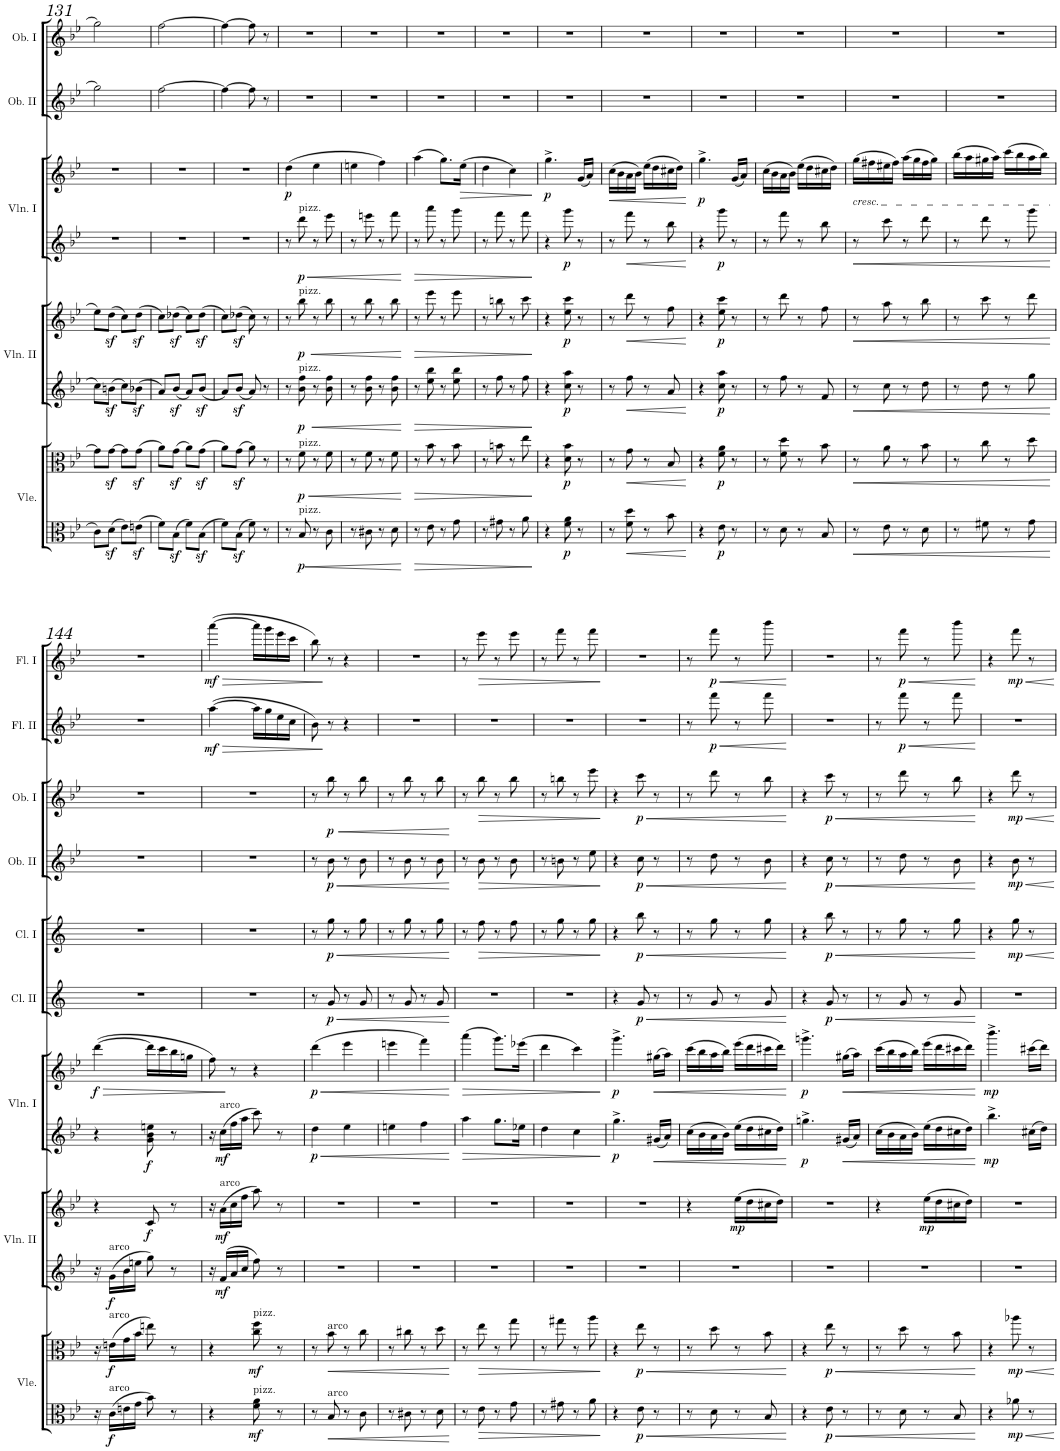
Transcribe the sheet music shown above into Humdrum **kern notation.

**kern	**kern	**dynam	**kern	**kern	**dynam	**kern	**kern	**dynam	**kern	**dynam	**kern	**dynam	**kern	**dynam	**kern	**dynam	**kern	**dynam	**kern	**dynam
*part9	*part9	*part9	*part8	*part8	*part8	*part7	*part7	*part7	*part6	*part6	*part5	*part5	*part4	*part4	*part3	*part3	*part2	*part2	*part1	*part1
*staff12	*staff11	*staff11/12	*staff10	*staff9	*staff9/10	*staff8	*staff7	*staff7/8	*staff6	*staff6	*staff5	*staff5	*staff4	*staff4	*staff3	*staff3	*staff2	*staff2	*staff1	*staff1
*I"Viole.	*	*	*I"Violini II.	*	*	*I"Violini I.	*	*	*I"Clarinetto II in B.	*	*I"Clarinetto I in B.	*	*I"Oboe II.	*	*I"Oboe I.	*	*I"Flauto II.	*	*I"Flauto I.	*
*I'Vle.	*	*	*I'Vln. II	*	*	*I'Vln. I	*	*	*I'Cl. II	*	*I'Cl. I	*	*I'Ob. II	*	*I'Ob. I	*	*I'Fl. II	*	*I'Fl. I	*
!!LO:PB:g=z
*clefC3	*clefC3	*	*clefG2	*clefG2	*	*clefG2	*clefG2	*	*clefG2	*	*clefG2	*	*clefG2	*	*clefG2	*	*clefG2	*	*clefG2	*
*	*	*	*	*	*	*	*	*	*Trd1c2	*	*Trd1c2	*	*	*	*	*	*	*	*	*
*k[b-e-]	*k[b-e-]	*	*k[b-e-]	*k[b-e-]	*	*k[b-e-]	*k[b-e-]	*	*k[]	*	*k[]	*	*k[b-e-]	*	*k[b-e-]	*	*k[b-e-]	*	*k[b-e-]	*
*M2/4	*M2/4	*	*M2/4	*M2/4	*	*M2/4	*M2/4	*	*M2/4	*	*M2/4	*	*M2/4	*	*M2/4	*	*M2/4	*	*M2/4	*
=131	=131	=131	=131	=131	=131	=131	=131	=131	=131	=131	=131	=131	=131	=131	=131	=131	=131	=131	=131	=131
8c\L	8g\L]	.	8cc\L	8ee-\L	.	2r	2r	.	2r	.	2r	.	2gg\]	.	2gg\]	.	2r	.	2r	.
8dz<\J	[8gz<\J	.	8bnz<\J	(8ddz<\J	.	.	.	.	.	.	.	.	.	.	.	.	.	.	.	.
8e-\L	8g\L]	.	8cc\L	8cc\L)	.	.	.	.	.	.	.	.	.	.	.	.	.	.	.	.
8enz<\J	(8gz<\J	.	8b-Xz<\J	(8ddz<\J	.	.	.	.	.	.	.	.	.	.	.	.	.	.	.	.
=132	=132	=132	=132	=132	=132	=132	=132	=132	=132	=132	=132	=132	=132	=132	=132	=132	=132	=132	=132	=132
8f\L	8a\L)	.	8a/L	8cc\L)	.	2r	2r	.	2r	.	2r	.	[2ff\	.	[2ff\	.	2r	.	2r	.
8B-z<\J	(8gz<\J	.	8b-z</J	(8dd-Xz<\J	.	.	.	.	.	.	.	.	.	.	.	.	.	.	.	.
8f\L	8a\L)	.	8a/L	8cc\L)	.	.	.	.	.	.	.	.	.	.	.	.	.	.	.	.
8B-z<\J	(8gz<\J	.	8b-z</J	(8dd-z<\J	.	.	.	.	.	.	.	.	.	.	.	.	.	.	.	.
=133	=133	=133	=133	=133	=133	=133	=133	=133	=133	=133	=133	=133	=133	=133	=133	=133	=133	=133	=133	=133
8f\L	8a\L)	.	8a/L	8cc\L)	.	2r	2r	.	2r	.	2r	.	4ff\_	.	4ff\_	.	2r	.	2r	.
8B-z<\J	(8gz<\J	.	8b-z</J	(8dd-Xz<\J	.	.	.	.	.	.	.	.	.	.	.	.	.	.	.	.
8f\	8a\)	.	8a/	8cc\)	.	.	.	.	.	.	.	.	8ff\]	.	8ff\]	.	.	.	.	.
8r	8r	.	8r	8r	.	.	.	.	.	.	.	.	8r	.	8r	.	.	.	.	.
=134	=134	=134	=134	=134	=134	=134	=134	=134	=134	=134	=134	=134	=134	=134	=134	=134	=134	=134	=134	=134
!	!	!	!	!	!	!	!	!LO:DY:b	!	!	!	!	!	!	!	!	!	!	!	!
8r	8r	.	8r	8r	.	8r	(4dd\	p	2r	.	2r	.	2r	.	2r	.	2r	.	2r	.
!	!	!	!	!	!	!LO:TX:a:t=pizz.	!	!	!	!	!	!	!	!	!	!	!	!	!	!
!	!	!	!	!LO:TX:a:t=pizz.	!	!	!	!	!	!	!	!	!	!	!	!	!	!	!	!
!	!	!	!LO:TX:a:t=pizz.	!	!	!	!	!	!	!	!	!	!	!	!	!	!	!	!	!
!	!LO:TX:a:t=pizz.	!	!	!	!	!	!	!	!	!	!	!	!	!	!	!	!	!	!	!
!LO:TX:a:t=pizz.	!	!	!	!	!	!	!	!	!	!	!	!	!	!	!	!	!	!	!	!
!	!	!LO:HP:b	!	!	!LO:HP:b	!	!	!	!	!	!	!	!	!	!	!	!	!	!	!
!	!	!LO:DY:n=1:b=2	!	!	!	!	!	!	!	!	!	!	!	!	!	!	!	!	!	!
!	!	!LO:DY:n=2:b	!	!	!LO:DY:n=1:b=2	!	!	!	!	!	!	!	!	!	!	!	!	!	!	!
!	!	!	!	!	!LO:DY:n=2:b	!	!	!LO:DY:b=2	!	!	!	!	!	!	!	!	!	!	!	!
8B-/	8f\	< p p	8b-\ 8ff\	8bb-\	< p p	8ddd\	.	p	.	.	.	.	.	.	.	.	.	.	.	.
8r	8r	.	8r	8r	.	8r	4ee-\	.	.	.	.	.	.	.	.	.	.	.	.	.
8c\	8f\	.	8b-\ 8ff\	8bb-\	.	8eee-\	.	.	.	.	.	.	.	.	.	.	.	.	.	.
=135	=135	=135	=135	=135	=135	=135	=135	=135	=135	=135	=135	=135	=135	=135	=135	=135	=135	=135	=135	=135
8r	8r	.	8r	8r	.	8r	4een\	.	2r	.	2r	.	2r	.	2r	.	2r	.	2r	.
8c#X\	8f\	.	8b-\ 8ff\	8bb-\	.	8eeen\	.	.	.	.	.	.	.	.	.	.	.	.	.	.
8r	8r	.	8r	8r	.	8r	4ff\)	.	.	.	.	.	.	.	.	.	.	.	.	.
8d\	8f\	.	8b-\ 8ff\	8bb-\	.	8fff\	.	.	.	.	.	.	.	.	.	.	.	.	.	.
.	.	[	.	.	[	.	.	.	.	.	.	.	.	.	.	.	.	.	.	.
=136	=136	=136	=136	=136	=136	=136	=136	=136	=136	=136	=136	=136	=136	=136	=136	=136	=136	=136	=136	=136
!	!	!LO:HP:b	!	!	!LO:HP:b	!	!	!	!	!	!	!	!	!	!	!	!	!	!	!
8r	8r	>	8r	8r	>	8r	(4aa\	.	2r	.	2r	.	2r	.	2r	.	2r	.	2r	.
8e-\	8b-\	.	8ee-\ 8bb-\	8eee-\	.	8aaa\	.	.	.	.	.	.	.	.	.	.	.	.	.	.
8r	8r	.	8r	8r	.	8r	8.gg\L)	.	.	.	.	.	.	.	.	.	.	.	.	.
8g\	8b-\	.	8ee-\ 8bb-\	8eee-\	.	8ggg\	.	.	.	.	.	.	.	.	.	.	.	.	.	.
!	!	!	!	!	!	!	!	!LO:HP:b	!	!	!	!	!	!	!	!	!	!	!	!
.	.	.	.	.	.	.	(16ee-\Jk	>	.	.	.	.	.	.	.	.	.	.	.	.
=137	=137	=137	=137	=137	=137	=137	=137	=137	=137	=137	=137	=137	=137	=137	=137	=137	=137	=137	=137	=137
8r	8r	.	8r	8r	.	8r	4dd\	.	2r	.	2r	.	2r	.	2r	.	2r	.	2r	.
8g#X\	8bn\	.	8ff\	8bbn\	.	8fff\	.	.	.	.	.	.	.	.	.	.	.	.	.	.
8r	8r	.	8r	8r	.	8r	4cc\)	.	.	.	.	.	.	.	.	.	.	.	.	.
8a\	8ee-\	.	8ff\	8ccc\	.	8fff\	.	.	.	.	.	.	.	.	.	.	.	.	.	.
.	.	]	.	.	]	.	.	]	.	.	.	.	.	.	.	.	.	.	.	.
=138	=138	=138	=138	=138	=138	=138	=138	=138	=138	=138	=138	=138	=138	=138	=138	=138	=138	=138	=138	=138
!	!	!	!	!	!	!	!	!LO:DY:b	!	!	!	!	!	!	!	!	!	!	!	!
4r	4r	.	4r	4r	.	4r	4.gg^\	p	2r	.	2r	.	2r	.	2r	.	2r	.	2r	.
!	!	!LO:DY:b=2	!	!	!	!	!	!	!	!	!	!	!	!	!	!	!	!	!	!
!	!	!LO:DY:n=1:b	!	!	!LO:DY:b=2	!	!	!	!	!	!	!	!	!	!	!	!	!	!	!
!	!	!	!	!	!LO:DY:n=1:b	!	!	!LO:DY:b=2	!	!	!	!	!	!	!	!	!	!	!	!
8f\ 8a\	8d\ 8b-\	p p	8cc\ 8aa\	8ee-\ 8ccc\	p p	8ggg\	.	p	.	.	.	.	.	.	.	.	.	.	.	.
8r	8r	.	8r	8r	.	8r	(16g/LL	.	.	.	.	.	.	.	.	.	.	.	.	.
.	.	.	.	.	.	.	16a/JJ)	.	.	.	.	.	.	.	.	.	.	.	.	.
=139	=139	=139	=139	=139	=139	=139	=139	=139	=139	=139	=139	=139	=139	=139	=139	=139	=139	=139	=139	=139
!	!	!	!	!	!	!	!	!LO:HP:b	!	!	!	!	!	!	!	!	!	!	!	!
8r	8r	.	8r	8r	.	8r	(16cc\LL	<	2r	.	2r	.	2r	.	2r	.	2r	.	2r	.
.	.	.	.	.	.	.	16b-\	.	.	.	.	.	.	.	.	.	.	.	.	.
!	!	!LO:HP:b	!	!	!LO:HP:b	!	!	!	!	!	!	!	!	!	!	!	!	!	!	!
8f\ 8dd\	8g\	<	8ff\	8ddd\	<	8fff\	16a\	.	.	.	.	.	.	.	.	.	.	.	.	.
.	.	.	.	.	.	.	16b-\JJ)	.	.	.	.	.	.	.	.	.	.	.	.	.
8r	8r	.	8r	8r	.	8r	(16ee-\LL	.	.	.	.	.	.	.	.	.	.	.	.	.
.	.	.	.	.	.	.	16dd\	.	.	.	.	.	.	.	.	.	.	.	.	.
8b-\	8B-/	.	8a/	8ff\	.	8bb-\	16cc#X\	.	.	.	.	.	.	.	.	.	.	.	.	.
.	.	.	.	.	.	.	16dd\JJ)	.	.	.	.	.	.	.	.	.	.	.	.	.
.	.	[	.	.	[	.	.	[	.	.	.	.	.	.	.	.	.	.	.	.
=140	=140	=140	=140	=140	=140	=140	=140	=140	=140	=140	=140	=140	=140	=140	=140	=140	=140	=140	=140	=140
!	!	!	!	!	!	!	!	!LO:DY:b	!	!	!	!	!	!	!	!	!	!	!	!
4r	4r	.	4r	4r	.	4r	4.gg^\	p	2r	.	2r	.	2r	.	2r	.	2r	.	2r	.
!	!	!LO:DY:b=2	!	!	!	!	!	!	!	!	!	!	!	!	!	!	!	!	!	!
!	!	!LO:DY:n=1:b	!	!	!LO:DY:b=2	!	!	!	!	!	!	!	!	!	!	!	!	!	!	!
!	!	!	!	!	!LO:DY:n=1:b	!	!	!LO:DY:b=2	!	!	!	!	!	!	!	!	!	!	!	!
8e-\	8f\ 8a\	p p	8cc\ 8aa\	8ee-\ 8ccc\	p p	8ggg\	.	p	.	.	.	.	.	.	.	.	.	.	.	.
8r	8r	.	8r	8r	.	8r	(16g/LL	.	.	.	.	.	.	.	.	.	.	.	.	.
.	.	.	.	.	.	.	16a/JJ)	.	.	.	.	.	.	.	.	.	.	.	.	.
=141	=141	=141	=141	=141	=141	=141	=141	=141	=141	=141	=141	=141	=141	=141	=141	=141	=141	=141	=141	=141
8r	8r	.	8r	8r	.	8r	(16cc\LL	.	2r	.	2r	.	2r	.	2r	.	2r	.	2r	.
.	.	.	.	.	.	.	16b-\	.	.	.	.	.	.	.	.	.	.	.	.	.
8d\	8f\ 8dd\	.	8ff\	8ddd\	.	8fff\	16a\	.	.	.	.	.	.	.	.	.	.	.	.	.
.	.	.	.	.	.	.	16b-\JJ)	.	.	.	.	.	.	.	.	.	.	.	.	.
8r	8r	.	8r	8r	.	8r	(16ee-\LL	.	.	.	.	.	.	.	.	.	.	.	.	.
.	.	.	.	.	.	.	16dd\	.	.	.	.	.	.	.	.	.	.	.	.	.
8B-/	8b-\	.	8f/	8ff\	.	8bb-\	16cc#X\	.	.	.	.	.	.	.	.	.	.	.	.	.
.	.	.	.	.	.	.	16dd\JJ)	.	.	.	.	.	.	.	.	.	.	.	.	.
=142	=142	=142	=142	=142	=142	=142	=142	=142	=142	=142	=142	=142	=142	=142	=142	=142	=142	=142	=142	=142
!	!	!	!	!	!	!	!LO:TX:b:i:t=cresc.	!	!	!	!	!	!	!	!	!	!	!	!	!
!	!	!LO:HP:b	!	!	!LO:HP:b	!	!	!	!	!	!	!	!	!	!	!	!	!	!	!
8r	8r	<	8r	8r	<	8r	(16gg\LL	.	2r	.	2r	.	2r	.	2r	.	2r	.	2r	.
.	.	.	.	.	.	.	16ff#X\	.	.	.	.	.	.	.	.	.	.	.	.	.
8e-\	8a\	.	8cc\	8aa\	.	8ccc\	16ee#X\	.	.	.	.	.	.	.	.	.	.	.	.	.
.	.	.	.	.	.	.	16ff#\JJ)	.	.	.	.	.	.	.	.	.	.	.	.	.
8r	8r	.	8r	8r	.	8r	(16aa\LL	.	.	.	.	.	.	.	.	.	.	.	.	.
.	.	.	.	.	.	.	16gg\	.	.	.	.	.	.	.	.	.	.	.	.	.
8d\	8b-\	.	8dd\	8bb-\	.	8ddd\	16ff#\	.	.	.	.	.	.	.	.	.	.	.	.	.
.	.	.	.	.	.	.	16gg\JJ)	.	.	.	.	.	.	.	.	.	.	.	.	.
=143	=143	=143	=143	=143	=143	=143	=143	=143	=143	=143	=143	=143	=143	=143	=143	=143	=143	=143	=143	=143
8r	8r	.	8r	8r	.	8r	(16bb-\LL	.	2r	.	2r	.	2r	.	2r	.	2r	.	2r	.
.	.	.	.	.	.	.	16aa\	.	.	.	.	.	.	.	.	.	.	.	.	.
8f#X\	8cc\	.	8dd\	8ccc\	.	8ddd\	16gg#X\	.	.	.	.	.	.	.	.	.	.	.	.	.
.	.	.	.	.	.	.	16aa\JJ)	.	.	.	.	.	.	.	.	.	.	.	.	.
8r	8r	.	8r	8r	.	8r	(16ccc\LL	.	.	.	.	.	.	.	.	.	.	.	.	.
.	.	.	.	.	.	.	16bb-\	.	.	.	.	.	.	.	.	.	.	.	.	.
8g\	8dd\	.	8gg\	8ddd\	.	8ggg\	16aa\	.	.	.	.	.	.	.	.	.	.	.	.	.
.	.	.	.	.	.	.	16bb-\JJ)	.	.	.	.	.	.	.	.	.	.	.	.	.
.	.	[	.	.	[	.	.	.	.	.	.	.	.	.	.	.	.	.	.	.
!!LO:LB:g=z
=144	=144	=144	=144	=144	=144	=144	=144	=144	=144	=144	=144	=144	=144	=144	=144	=144	=144	=144	=144	=144
!	!	!	!	!	!	!	!	!LO:HP:b	!	!	!	!	!	!	!	!	!	!	!	!
!	!	!	!	!	!	!	!	!LO:DY:n=1:b	!	!	!	!	!	!	!	!	!	!	!	!
16r	16r	.	16r	4r	.	4r	([4ddd\	> f	2r	.	2r	.	2r	.	2r	.	2r	.	2r	.
!	!	!	!LO:TX:a:t=arco	!	!	!	!	!	!	!	!	!	!	!	!	!	!	!	!	!
!	!LO:TX:a:t=arco	!	!	!	!	!	!	!	!	!	!	!	!	!	!	!	!	!	!	!
!LO:TX:a:t=arco	!	!	!	!	!	!	!	!	!	!	!	!	!	!	!	!	!	!	!	!
!	!	!LO:DY:b=2	!	!	!	!	!	!	!	!	!	!	!	!	!	!	!	!	!	!
!	!	!LO:DY:n=1:b	!	!	!LO:DY:b=2	!	!	!	!	!	!	!	!	!	!	!	!	!	!	!
16c\LL	(16en\LL	f f	16g\LL	.	f	.	.	.	.	.	.	.	.	.	.	.	.	.	.	.
16en\	16g\	.	16b-\	.	.	.	.	.	.	.	.	.	.	.	.	.	.	.	.	.
16g\JJ	16b-\JJ	.	16een\JJ	.	.	.	.	.	.	.	.	.	.	.	.	.	.	.	.	.
!	!	!	!	!	!LO:DY:b	!	!	!LO:DY:n=2:b=2	!	!	!	!	!	!	!	!	!	!	!	!
8b-\	8een\)	.	8gg\	8c/	f	8g\ 8b-\ 8een\	16ddd\LL]	f	.	.	.	.	.	.	.	.	.	.	.	.
.	.	.	.	.	.	.	16ccc\	.	.	.	.	.	.	.	.	.	.	.	.	.
8r	8r	.	8r	8r	.	8r	16bb-\	.	.	.	.	.	.	.	.	.	.	.	.	.
.	.	.	.	.	.	.	16ggn\JJ	.	.	.	.	.	.	.	.	.	.	.	.	.
=145	=145	=145	=145	=145	=145	=145	=145	=145	=145	=145	=145	=145	=145	=145	=145	=145	=145	=145	=145	=145
!	!	!	!	!	!	!	!	!	!	!	!	!	!	!	!	!	!	!LO:HP:b	!	!LO:HP:b
!	!	!	!	!	!	!	!	!	!	!	!	!	!	!	!	!	!	!LO:DY:n=1:b	!	!LO:DY:n=1:b
4r	4r	.	16r	16r	.	16r	8ff\)	.	2r	.	2r	.	2r	.	2r	.	([4aa\	> mf	([4aaa\	> mf
!	!	!	!	!	!	!LO:TX:a:t=arco	!	!	!	!	!	!	!	!	!	!	!	!	!	!
!	!	!	!	!LO:TX:a:t=arco	!	!	!	!	!	!	!	!	!	!	!	!	!	!	!	!
!	!	!	!	!	!LO:DY:b=2	!	!	!	!	!	!	!	!	!	!	!	!	!	!	!
!	!	!	!	!	!LO:DY:n=1:b	!	!	!LO:DY:b=2	!	!	!	!	!	!	!	!	!	!	!	!
.	.	.	16f/LL	(16a\LL	mf mf	16cc\LL	.	mf	.	.	.	.	.	.	.	.	.	.	.	.
.	.	.	16a/	16cc\	.	16ff\	8r	]	.	.	.	.	.	.	.	.	.	.	.	.
.	.	.	16cc/JJ	16ff\JJ	.	16aa\JJ	.	.	.	.	.	.	.	.	.	.	.	.	.	.
!	!LO:TX:a:t=pizz.	!	!	!	!	!	!	!	!	!	!	!	!	!	!	!	!	!	!	!
!LO:TX:a:t=pizz.	!	!	!	!	!	!	!	!	!	!	!	!	!	!	!	!	!	!	!	!
!	!	!LO:DY:b=2	!	!	!	!	!	!	!	!	!	!	!	!	!	!	!	!	!	!
!	!	!LO:DY:n=1:b	!	!	!	!	!	!	!	!	!	!	!	!	!	!	!	!	!	!
8f\ 8a\	8cc\ 8ff\	mf mf	8ff\	8aa\)	.	8ccc\	4r	.	.	.	.	.	.	.	.	.	16aa\LL]	.	16aaa\LL]	.
.	.	.	.	.	.	.	.	.	.	.	.	.	.	.	.	.	16gg\	.	16ggg\	.
8r	8r	.	8r	8r	.	8r	.	.	.	.	.	.	.	.	.	.	16ee-\	.	16eee-\	.
.	.	.	.	.	.	.	.	.	.	.	.	.	.	.	.	.	16cc\JJ	.	16ccc\JJ	.
=146	=146	=146	=146	=146	=146	=146	=146	=146	=146	=146	=146	=146	=146	=146	=146	=146	=146	=146	=146	=146
!	!	!	!	!	!	!	!	!LO:HP:b	!	!	!	!	!	!	!	!	!	!	!	!
!	!	!	!	!	!	!	!	!LO:DY:n=1:b=2	!	!	!	!	!	!	!	!	!	!	!	!
!	!	!	!	!	!	!	!	!LO:DY:n=2:b	!	!	!	!	!	!	!	!	!	!	!	!
8r	8r	.	2r	2r	.	4dd\	(4ddd\	< p p	8r	.	8r	.	8r	.	8r	.	8b-\)	.	8bb-\)	.
!	!LO:TX:a:t=arco	!	!	!	!	!	!	!	!	!	!	!	!	!	!	!	!	!	!	!
!LO:TX:a:t=arco	!	!	!	!	!	!	!	!	!	!	!	!	!	!	!	!	!	!	!	!
!	!	!LO:HP:b	!	!	!	!	!	!	!	!LO:HP:b	!	!LO:HP:b	!	!LO:HP:b	!	!LO:HP:b	!	!	!	!
!	!	!	!	!	!	!	!	!	!	!LO:DY:n=1:b	!	!LO:DY:n=1:b	!	!LO:DY:n=1:b	!	!LO:DY:n=1:b	!	!	!	!
8B-/	8b-\	<	.	.	.	.	.	.	8g/	< p	8gg\	< p	8b-\	< p	8bb-\	< p	8r	]	8r	]
8r	8r	.	.	.	.	4ee-\	4eee-\	.	8r	.	8r	.	8r	.	8r	.	4r	.	4r	.
8c\	8cc\	.	.	.	.	.	.	.	8g/	.	8gg\	.	8b-\	.	8bb-\	.	.	.	.	.
=147	=147	=147	=147	=147	=147	=147	=147	=147	=147	=147	=147	=147	=147	=147	=147	=147	=147	=147	=147	=147
8r	8r	.	2r	2r	.	4een\	4eeen\	.	8r	.	8r	.	8r	.	8r	.	2r	.	2r	.
8c#X\	8cc#X\	.	.	.	.	.	.	.	8g/	.	8gg\	.	8b-\	.	8bb-\	.	.	.	.	.
8r	8r	.	.	.	.	4ff\	4fff\)	.	8r	.	8r	.	8r	.	8r	.	.	.	.	.
8d\	8dd\	.	.	.	.	.	.	.	8g/	.	8gg\	.	8b-\	.	8bb-\	.	.	.	.	.
.	.	[	.	.	.	.	.	[	.	[	.	[	.	[	.	[	.	.	.	.
=148	=148	=148	=148	=148	=148	=148	=148	=148	=148	=148	=148	=148	=148	=148	=148	=148	=148	=148	=148	=148
!	!	!	!	!	!	!	!	!LO:HP:b	!	!	!	!	!	!	!	!	!	!	!	!
8r	8r	.	2r	2r	.	4aa\	(4aaa\	>	2r	.	8r	.	8r	.	8r	.	2r	.	8r	.
!	!	!LO:HP:b	!	!	!	!	!	!	!	!	!	!LO:HP:b	!	!LO:HP:b	!	!LO:HP:b	!	!	!	!LO:HP:b
8e-\	8ee-\	>	.	.	.	.	.	.	.	.	8ff\	>	8b-\	>	8bb-\	>	.	.	8eee-\	>
8r	8r	.	.	.	.	8.gg\L	8.ggg\L)	.	.	.	8r	.	8r	.	8r	.	.	.	8r	.
8g\	8gg\	.	.	.	.	.	.	.	.	.	8ff\	.	8b-\	.	8bb-\	.	.	.	8eee-\	.
.	.	.	.	.	.	16ee-X\Jk	(16eee-X\Jk	.	.	.	.	.	.	.	.	.	.	.	.	.
=149	=149	=149	=149	=149	=149	=149	=149	=149	=149	=149	=149	=149	=149	=149	=149	=149	=149	=149	=149	=149
8r	8r	.	2r	2r	.	4dd\	4ddd\	.	2r	.	8r	.	8r	.	8r	.	2r	.	8r	.
8g#X\	8gg#X\	.	.	.	.	.	.	.	.	.	8gg\	.	8bn\	.	8bbn\	.	.	.	8fff\	.
8r	8r	.	.	.	.	4cc\	4ccc\)	.	.	.	8r	.	8r	.	8r	.	.	.	8r	.
8a\	8aa\	.	.	.	.	.	.	.	.	.	8gg\	.	8ee-\	.	8eee-\	.	.	.	8fff\	.
.	.	]	.	.	.	.	.	]	.	.	.	]	.	]	.	]	.	.	.	]
=150	=150	=150	=150	=150	=150	=150	=150	=150	=150	=150	=150	=150	=150	=150	=150	=150	=150	=150	=150	=150
!	!	!	!	!	!	!	!	!LO:DY:b=2	!	!	!	!	!	!	!	!	!	!	!	!
!	!	!	!	!	!	!	!	!LO:DY:n=1:b	!	!	!	!	!	!	!	!	!	!	!	!
4r	4r	.	2r	2r	.	4.gg^\	4.ggg^\	p p	4r	.	4r	.	4r	.	4r	.	2r	.	2r	.
!	!	!LO:HP:b	!	!	!	!	!	!	!	!LO:HP:b	!	!LO:HP:b	!	!LO:HP:b	!	!LO:HP:b	!	!	!	!
!	!	!LO:DY:n=1:b=2	!	!	!	!	!	!	!	!	!	!	!	!	!	!	!	!	!	!
!	!	!LO:DY:n=2:b	!	!	!	!	!	!	!	!LO:DY:n=1:b	!	!LO:DY:n=1:b	!	!LO:DY:n=1:b	!	!LO:DY:n=1:b	!	!	!	!
8e-\	8ee-\	< p p	.	.	.	.	.	.	8g/	< p	8bb\	< p	8cc\	< p	8ccc\	< p	.	.	.	.
!	!	!	!	!	!	!	!	!LO:HP:b	!	!	!	!	!	!	!	!	!	!	!	!
8r	8r	.	.	.	.	16g#X/LL	(16gg#X\LL	<	8r	.	8r	.	8r	.	8r	.	.	.	.	.
.	.	.	.	.	.	16a/JJ	16aa\JJ)	.	.	.	.	.	.	.	.	.	.	.	.	.
=151	=151	=151	=151	=151	=151	=151	=151	=151	=151	=151	=151	=151	=151	=151	=151	=151	=151	=151	=151	=151
8r	8r	.	2r	4r	.	16cc\LL	(16ccc\LL	.	8r	.	8r	.	8r	.	8r	.	8r	.	8r	.
.	.	.	.	.	.	16b-\	16bb-\	.	.	.	.	.	.	.	.	.	.	.	.	.
!	!	!	!	!	!	!	!	!	!	!	!	!	!	!	!	!	!	!LO:HP:b	!	!LO:HP:b
!	!	!	!	!	!	!	!	!	!	!	!	!	!	!	!	!	!	!LO:DY:n=1:b	!	!LO:DY:n=1:b
8d\	8dd\	.	.	.	.	16a\	16aa\	.	8g/	.	8gg\	.	8dd\	.	8ddd\	.	8fff\	< p	8fff\	< p
.	.	.	.	.	.	16b-\JJ	16bb-\JJ)	.	.	.	.	.	.	.	.	.	.	.	.	.
!	!	!	!	!	!LO:DY:b	!	!	!	!	!	!	!	!	!	!	!	!	!	!	!
8r	8r	.	.	(16ee-\LL	mp	16ee-\LL	(16eee-\LL	.	8r	.	8r	.	8r	.	8r	.	8r	.	8r	.
.	.	.	.	16dd\	.	16dd\	16ddd\	.	.	.	.	.	.	.	.	.	.	.	.	.
8B-/	8b-\	.	.	16cc#X\	.	16cc#X\	16ccc#X\	.	8g/	.	8gg\	.	8b-\	.	8bb-\	.	8fff\	.	8bbb-\	.
.	.	.	.	16dd\JJ)	.	16dd\JJ	16ddd\JJ)	.	.	.	.	.	.	.	.	.	.	.	.	.
.	.	[	.	.	.	.	.	[	.	[	.	[	.	[	.	[	.	[	.	[
=152	=152	=152	=152	=152	=152	=152	=152	=152	=152	=152	=152	=152	=152	=152	=152	=152	=152	=152	=152	=152
!	!	!	!	!	!	!	!	!LO:DY:b=2	!	!	!	!	!	!	!	!	!	!	!	!
!	!	!	!	!	!	!	!	!LO:DY:n=1:b	!	!	!	!	!	!	!	!	!	!	!	!
4r	4r	.	2r	2r	.	4.ggn^\	4.gggn^\	p p	4r	.	4r	.	4r	.	4r	.	2r	.	2r	.
!	!	!LO:HP:b	!	!	!	!	!	!	!	!LO:HP:b	!	!LO:HP:b	!	!LO:HP:b	!	!LO:HP:b	!	!	!	!
!	!	!LO:DY:n=1:b=2	!	!	!	!	!	!	!	!	!	!	!	!	!	!	!	!	!	!
!	!	!LO:DY:n=2:b	!	!	!	!	!	!	!	!LO:DY:n=1:b	!	!LO:DY:n=1:b	!	!LO:DY:n=1:b	!	!LO:DY:n=1:b	!	!	!	!
8e-\	8ee-\	< p p	.	.	.	.	.	.	8g/	< p	8bb\	< p	8cc\	< p	8ccc\	< p	.	.	.	.
!	!	!	!	!	!	!	!	!LO:HP:b	!	!	!	!	!	!	!	!	!	!	!	!
8r	8r	.	.	.	.	16g#X/LL	(16gg#X\LL	<	8r	.	8r	.	8r	.	8r	.	.	.	.	.
.	.	.	.	.	.	16a/JJ	16aa\JJ)	.	.	.	.	.	.	.	.	.	.	.	.	.
=153	=153	=153	=153	=153	=153	=153	=153	=153	=153	=153	=153	=153	=153	=153	=153	=153	=153	=153	=153	=153
8r	8r	.	2r	4r	.	16cc\LL	(16ccc\LL	.	8r	.	8r	.	8r	.	8r	.	8r	.	8r	.
.	.	.	.	.	.	16b-\	16bb-\	.	.	.	.	.	.	.	.	.	.	.	.	.
!	!	!	!	!	!	!	!	!	!	!	!	!	!	!	!	!	!	!LO:HP:b	!	!LO:HP:b
!	!	!	!	!	!	!	!	!	!	!	!	!	!	!	!	!	!	!LO:DY:n=1:b	!	!LO:DY:n=1:b
8d\	8dd\	.	.	.	.	16a\	16aa\	.	8g/	.	8gg\	.	8dd\	.	8ddd\	.	8fff\	< p	8fff\	< p
.	.	.	.	.	.	16b-\JJ	16bb-\JJ)	.	.	.	.	.	.	.	.	.	.	.	.	.
!	!	!	!	!	!LO:DY:b	!	!	!	!	!	!	!	!	!	!	!	!	!	!	!
8r	8r	.	.	(16ee-\LL	mp	16ee-\LL	(16eee-\LL	.	8r	.	8r	.	8r	.	8r	.	8r	.	8r	.
.	.	.	.	16dd\	.	16dd\	16ddd\	.	.	.	.	.	.	.	.	.	.	.	.	.
8B-/	8b-\	.	.	16cc#X\	.	16cc#X\	16ccc#X\	.	8g/	.	8gg\	.	8b-\	.	8bb-\	.	8fff\	.	8bbb-\	.
.	.	.	.	16dd\JJ)	.	16dd\JJ	16ddd\JJ)	.	.	.	.	.	.	.	.	.	.	.	.	.
.	.	[	.	.	.	.	.	[	.	[	.	[	.	[	.	[	.	[	.	[
=154	=154	=154	=154	=154	=154	=154	=154	=154	=154	=154	=154	=154	=154	=154	=154	=154	=154	=154	=154	=154
!	!	!	!	!	!	!	!	!LO:DY:b=2	!	!	!	!	!	!	!	!	!	!	!	!
!	!	!	!	!	!	!	!	!LO:DY:n=1:b	!	!	!	!	!	!	!	!	!	!	!	!
4r	4r	.	2r	2r	.	4.bb-^\	4.bbb-^\	mp mp	2r	.	4r	.	4r	.	4r	.	2r	.	4r	.
!	!	!LO:DY:b=2	!	!	!	!	!	!	!	!	!	!	!	!	!	!	!	!	!	!
!	!	!LO:DY:n=1:b	!	!	!	!	!	!	!	!	!	!LO:DY:b	!	!LO:DY:b	!	!LO:DY:b	!	!	!	!LO:DY:b
8a-X\	8aa-X\	mp mp	.	.	.	.	.	.	.	.	8gg\	mp	8b-\	mp	8ddd\	mp	.	.	8fff\	mp
8r	8r	.	.	.	.	16cc#X\LL	(16ccc#X\LL	.	.	.	8r	.	8r	.	8r	.	.	.	8r	.
.	.	.	.	.	.	16dd\JJ	16ddd\JJ)	.	.	.	.	.	.	.	.	.	.	.	.	.
=	=	=	=	=	=	=	=	=	=	=	=	=	=	=	=	=	=	=	=	=
*-	*-	*-	*-	*-	*-	*-	*-	*-	*-	*-	*-	*-	*-	*-	*-	*-	*-	*-	*-	*-
